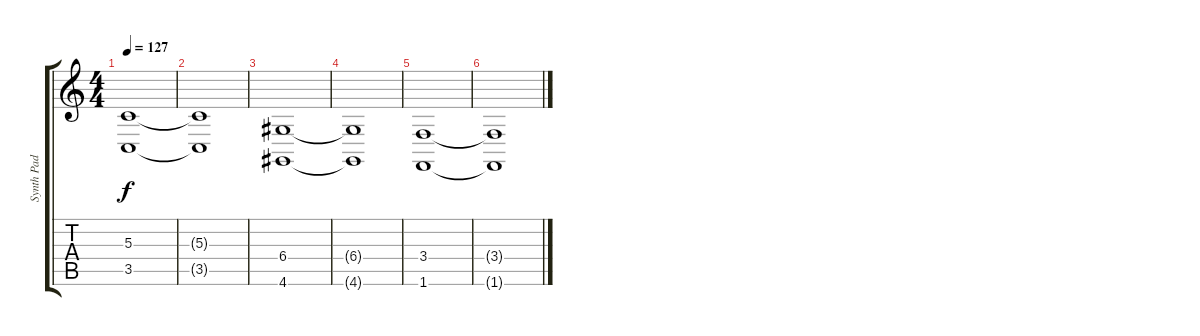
\track ("Synth Pad" "Synth Pad") {instrument pad2warm}
\staff {score tabs}
\tuning (E4 B3 G3 D3 A2 E2) {hide}
\ts (4 4)
\tempo 127
\clef g2
\ks c
(5.3 3.5).1{dy f volume 2} |
(5.3{t} 3.5{t}).1 |
(6.4 4.6).1 |
(6.4{t} 4.6{t}).1 |
(3.4 1.6).1{volume 0} |
(3.4{t} 1.6{t}).1
